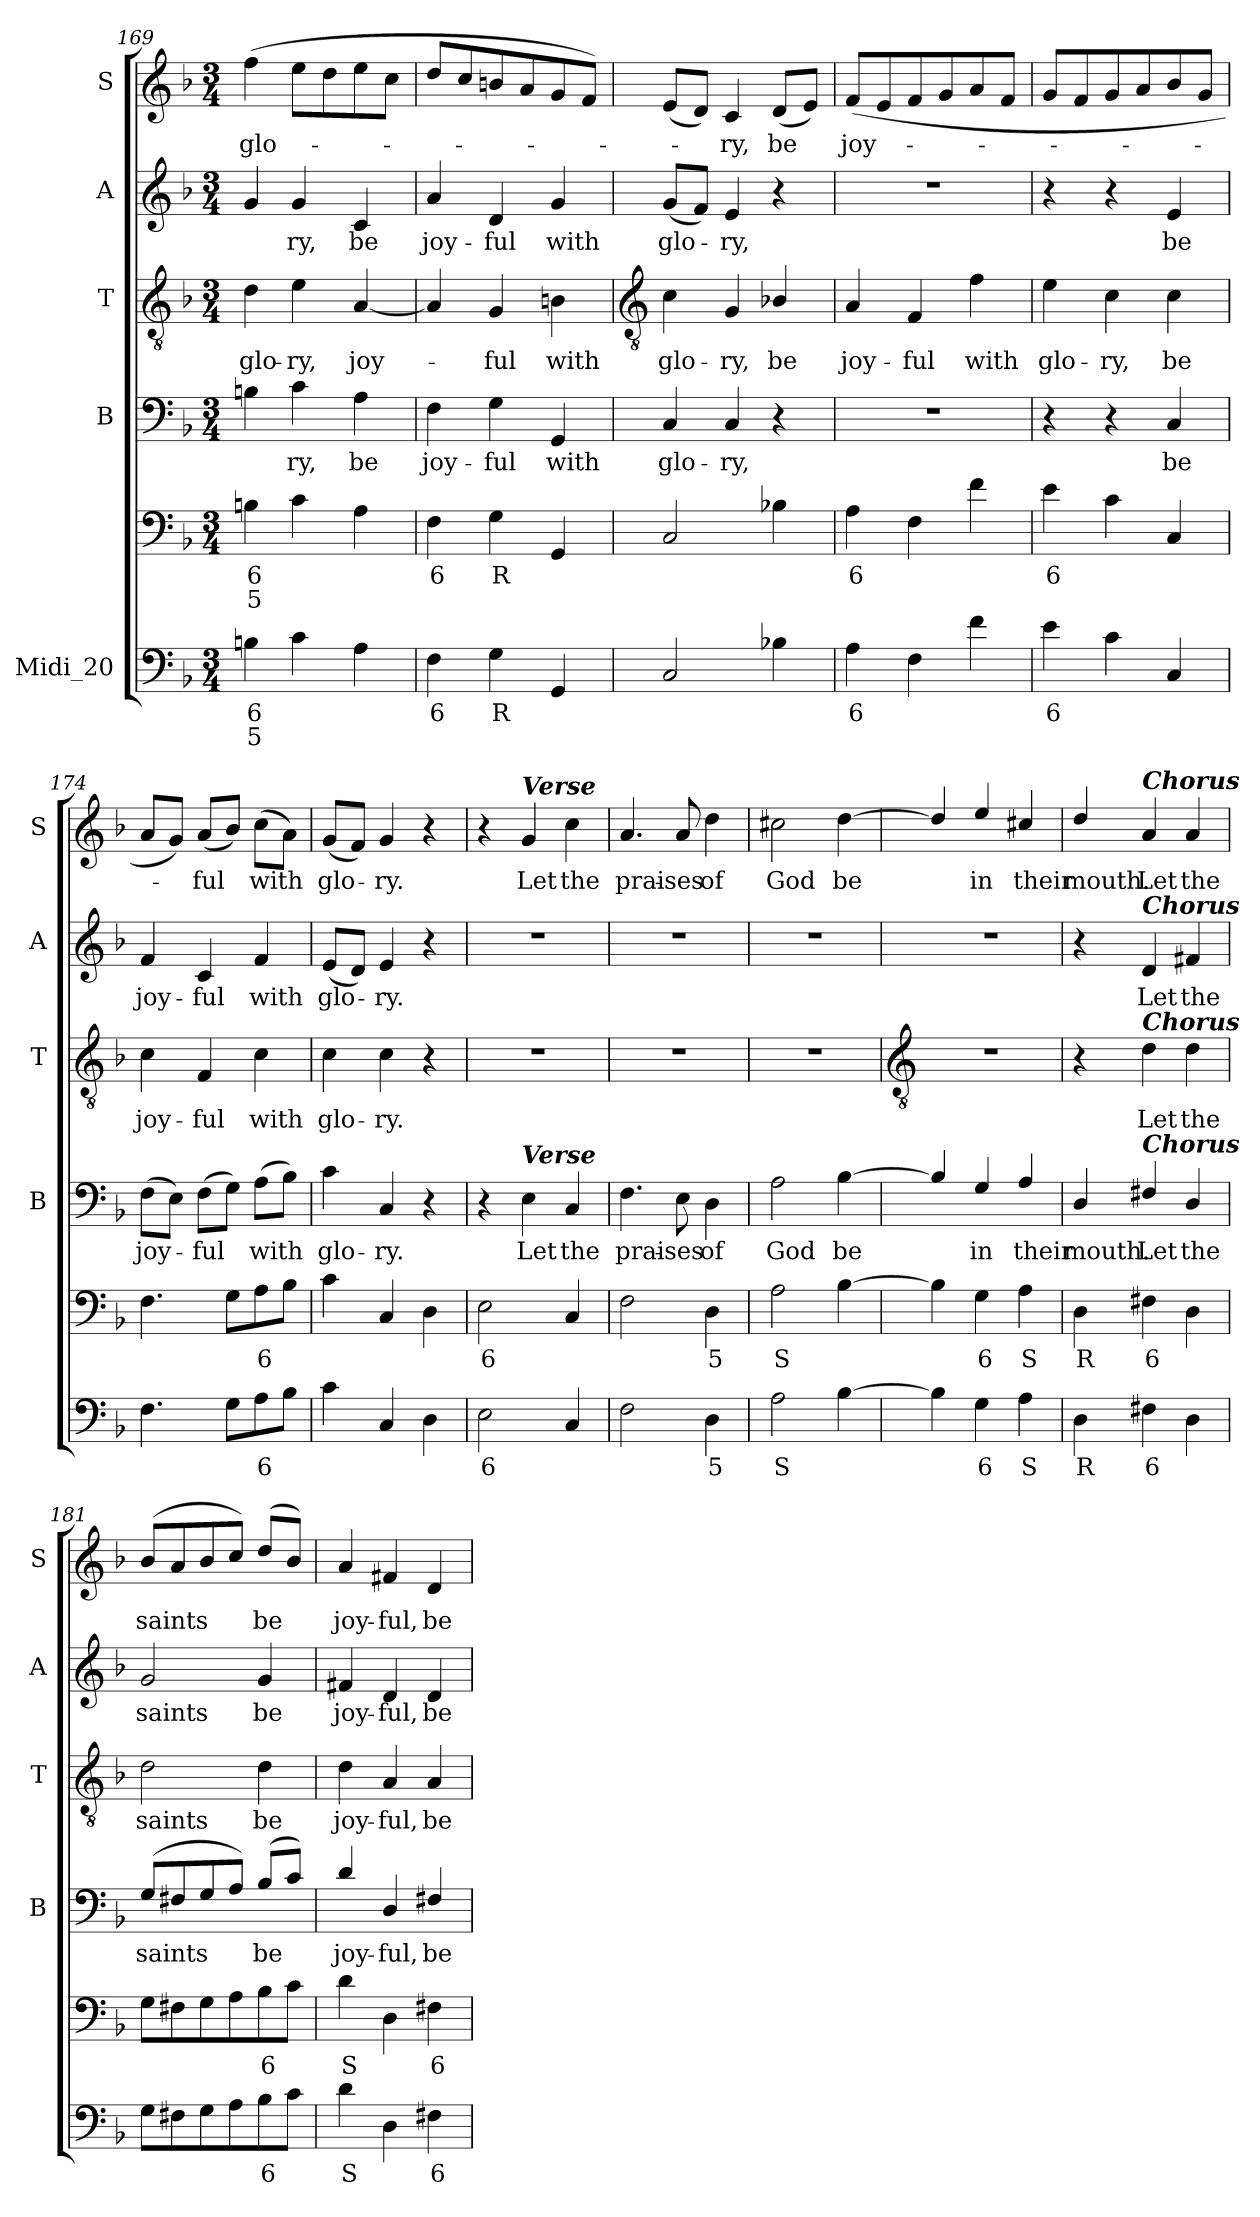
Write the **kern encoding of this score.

**kern	**text	**text	**kern	**text	**text	**kern	**text	**kern	**text	**kern	**text	**kern	**text
*part5	*part5	*part5	*part5	*part5	*part5	*part4	*part4	*part3	*part3	*part2	*part2	*part1	*part1
*staff6	*staff6	*staff6	*staff5	*staff5	*staff5	*staff4	*staff4	*staff3	*staff3	*staff2	*staff2	*staff1	*staff1
*I"Midi_20	*	*	*	*	*	*I"B	*	*I"T	*	*I"A	*	*I"S	*
*	*	*	*	*	*	*I'B	*	*I'T	*	*I'A	*	*I'S	*
*clefF4	*	*	*clefF4	*	*	*clefF4	*	*clefGv2	*	*clefG2	*	*clefG2	*
*k[b-]	*	*	*k[b-]	*	*	*k[b-]	*	*k[b-]	*	*k[b-]	*	*k[b-]	*
*F:	*	*	*F:	*	*	*F:	*	*F:	*	*F:	*	*F:	*
*M3/4	*	*	*M3/4	*	*	*M3/4	*	*M3/4	*	*M3/4	*	*M3/4	*
=169	=169	=169	=169	=169	=169	=169	=169	=169	=169	=169	=169	=169	=169
!	!LO:LY:b	!LO:LY:b	!	!LO:LY:b	!LO:LY:b	!	!	!	!LO:LY:b	!	!	!	!LO:LY:b
4Bn	6	5	4Bn	6	5	4Bn	.	4d	glo-	4g	.	(<4ff	glo-
!	!	!	!	!	!	!	!LO:LY:b	!	!LO:LY:b	!	!LO:LY:b	!	!
4c	.	.	4c	.	.	4c	ry,	4e	-ry,	4g	ry,	8eeL	.
.	.	.	.	.	.	.	.	.	.	.	.	8dd	.
!	!	!	!	!	!	!	!LO:LY:b	!	!LO:LY:b	!	!LO:LY:b	!	!
4A	.	.	4A	.	.	4A	be	[4A	joy-	4c	be	8ee	.
.	.	.	.	.	.	.	.	.	.	.	.	8ccJ	.
=170	=170	=170	=170	=170	=170	=170	=170	=170	=170	=170	=170	=170	=170
!	!LO:LY:b	!	!	!LO:LY:b	!	!	!LO:LY:b	!	!	!	!LO:LY:b	!	!
4F	6	.	4F	6	.	4F	joy-	4A]	.	4a	joy-	8ddL	.
.	.	.	.	.	.	.	.	.	.	.	.	8cc	.
!	!LO:LY:b	!	!	!LO:LY:b	!	!	!LO:LY:b	!	!LO:LY:b	!	!LO:LY:b	!	!
4G	R	.	4G	R	.	4G	-ful	4G	ful	4d	-ful	8bn	.
.	.	.	.	.	.	.	.	.	.	.	.	8a	.
!	!	!	!	!	!	!	!LO:LY:b	!	!LO:LY:b	!	!LO:LY:b	!	!
4GG	.	.	4GG	.	.	4GG	with	4Bn	with	4g	with	8g	.
.	.	.	.	.	.	.	.	.	.	.	.	8fJ)	.
!!LO:LB:g=z
=171	=171	=171	=171	=171	=171	=171	=171	=171	=171	=171	=171	=171	=171
*	*	*	*	*	*	*	*	*clefGv2	*	*	*	*	*
!	!	!	!	!	!	!	!LO:LY:b	!	!LO:LY:b	!	!LO:LY:b	!	!
2C	.	.	2C	.	.	4C	glo-	4c	glo-	(<8gL	glo-	(<8eL	.
.	.	.	.	.	.	.	.	.	.	8fJ)	.	8dJ)	.
!	!	!	!	!	!	!	!LO:LY:b	!	!LO:LY:b	!	!LO:LY:b	!	!LO:LY:b
.	.	.	.	.	.	4C	-ry,	4G	-ry,	4e	ry,	4c	ry,
!	!	!	!	!	!	!	!	!	!LO:LY:b	!	!	!	!LO:LY:b
4B-X	.	.	4B-X	.	.	4r	.	4B-X/	be	4r	.	(<8dL	be
.	.	.	.	.	.	.	.	.	.	.	.	8eJ)	.
=172	=172	=172	=172	=172	=172	=172	=172	=172	=172	=172	=172	=172	=172
!	!LO:LY:b	!	!	!LO:LY:b	!	!LO:N:vis=1	!	!	!LO:LY:b	!LO:N:vis=1	!	!	!LO:LY:b
4A	6	.	4A	6	.	2.r	.	4A	joy-	2.r	.	(<8fL	joy-
.	.	.	.	.	.	.	.	.	.	.	.	8e	.
!	!	!	!	!	!	!	!	!	!LO:LY:b	!	!	!	!
4F	.	.	4F	.	.	.	.	4F	-ful	.	.	8f	.
.	.	.	.	.	.	.	.	.	.	.	.	8g	.
!	!	!	!	!	!	!	!	!	!LO:LY:b	!	!	!	!
4f	.	.	4f	.	.	.	.	4f	with	.	.	8a	.
.	.	.	.	.	.	.	.	.	.	.	.	8fJ	.
=173	=173	=173	=173	=173	=173	=173	=173	=173	=173	=173	=173	=173	=173
!	!LO:LY:b	!	!	!LO:LY:b	!	!	!	!	!LO:LY:b	!	!	!	!
4e	6	.	4e	6	.	4r	.	4e	glo-	4r	.	8gL	.
.	.	.	.	.	.	.	.	.	.	.	.	8f	.
!	!	!	!	!	!	!	!	!	!LO:LY:b	!	!	!	!
4c	.	.	4c	.	.	4r	.	4c	-ry,	4r	.	8g	.
.	.	.	.	.	.	.	.	.	.	.	.	8a	.
!	!	!	!	!	!	!	!LO:LY:b	!	!LO:LY:b	!	!LO:LY:b	!	!
4C	.	.	4C	.	.	4C	be	4c	be	4e	be	8b-	.
.	.	.	.	.	.	.	.	.	.	.	.	8gJ	.
=174	=174	=174	=174	=174	=174	=174	=174	=174	=174	=174	=174	=174	=174
!	!	!	!	!	!	!	!LO:LY:b	!	!LO:LY:b	!	!LO:LY:b	!	!
4.F	.	.	4.F	.	.	(>8FL	joy-	4c	joy-	4f	joy-	8aL	.
.	.	.	.	.	.	8EJ)	.	.	.	.	.	8gJ)	.
!	!	!	!	!	!	!	!LO:LY:b	!	!LO:LY:b	!	!LO:LY:b	!	!LO:LY:b
.	.	.	.	.	.	(>8FL	ful	4F	-ful	4c	-ful	(<8aL	ful
8GL	.	.	8GL	.	.	8GJ)	.	.	.	.	.	8b-J)	.
!	!LO:LY:b	!	!	!LO:LY:b	!	!	!LO:LY:b	!	!LO:LY:b	!	!LO:LY:b	!	!LO:LY:b
8A	6	.	8A	6	.	(>8AL	with	4c	with	4f	with	(>8ccL	with
8B-J	.	.	8B-J	.	.	8B-J)	.	.	.	.	.	8aJ)	.
=175	=175	=175	=175	=175	=175	=175	=175	=175	=175	=175	=175	=175	=175
!	!	!	!	!	!	!	!LO:LY:b	!	!LO:LY:b	!	!LO:LY:b	!	!LO:LY:b
4c	.	.	4c	.	.	4c	glo-	4c	glo-	(<8eL	glo-	(<8gL	glo-
.	.	.	.	.	.	.	.	.	.	8dJ)	.	8fJ)	.
!	!	!	!	!	!	!	!LO:LY:b	!	!LO:LY:b	!	!LO:LY:b	!	!LO:LY:b
4C	.	.	4C	.	.	4C	-ry.	4c	-ry.	4e	ry.	4g	ry.
4D	.	.	4D	.	.	4r	.	4r	.	4r	.	4r	.
=176	=176	=176	=176	=176	=176	=176	=176	=176	=176	=176	=176	=176	=176
!	!LO:LY:b	!	!	!LO:LY:b	!	!	!	!LO:N:vis=1	!	!LO:N:vis=1	!	!	!
2E	6	.	2E	6	.	4r	.	2.r	.	2.r	.	4r	.
!	!	!	!	!	!	!	!	!	!	!	!	!LO:TX:a:Bi:t=Verse	!
!	!	!	!	!	!	!LO:TX:a:Bi:t=Verse	!	!	!	!	!	!	!
!	!	!	!	!	!	!	!LO:LY:b	!	!	!	!	!	!LO:LY:b
.	.	.	.	.	.	4E	Let	.	.	.	.	4g	Let
!	!	!	!	!	!	!	!LO:LY:b	!	!	!	!	!	!LO:LY:b
4C	.	.	4C	.	.	4C	the	.	.	.	.	4cc	the
=177	=177	=177	=177	=177	=177	=177	=177	=177	=177	=177	=177	=177	=177
!	!	!	!	!	!	!	!LO:LY:b	!LO:N:vis=1	!	!LO:N:vis=1	!	!	!LO:LY:b
2F	.	.	2F	.	.	4.F	prai-	2.r	.	2.r	.	4.a	prai-
!	!	!	!	!	!	!	!LO:LY:b	!	!	!	!	!	!LO:LY:b
.	.	.	.	.	.	8E	-ses	.	.	.	.	8a	-ses
!	!LO:LY:b	!	!	!LO:LY:b	!	!	!LO:LY:b	!	!	!	!	!	!LO:LY:b
4D	5	.	4D	5	.	4D	of	.	.	.	.	4dd	of
=178	=178	=178	=178	=178	=178	=178	=178	=178	=178	=178	=178	=178	=178
!	!LO:LY:b	!	!	!LO:LY:b	!	!	!LO:LY:b	!LO:N:vis=1	!	!LO:N:vis=1	!	!	!LO:LY:b
2A	S	.	2A	S	.	2A	God	2.r	.	2.r	.	2cc#X	God
!	!	!	!	!	!	!	!LO:LY:b	!	!	!	!	!	!LO:LY:b
[4B-	.	.	[4B-	.	.	[4B-	be	.	.	.	.	[4dd	be
!!LO:LB:g=z
=179	=179	=179	=179	=179	=179	=179	=179	=179	=179	=179	=179	=179	=179
*	*	*	*	*	*	*	*	*clefGv2	*	*	*	*	*
*	*	*	*	*	*	*^	*	*	*	*	*	*^	*
!	!	!	!	!	!	!	!LO:N:vis=1	!	!LO:N:vis=1	!	!LO:N:vis=1	!	!	!LO:N:vis=1	!
4B-]	.	.	4B-]	.	.	4B-]	2.ryy	.	2.r	.	2.r	.	4dd]	2.ryy	.
!	!LO:LY:b	!	!	!LO:LY:b	!	!	!	!LO:LY:b	!	!	!	!	!	!	!LO:LY:b
4G	6	.	4G	6	.	4G	.	in	.	.	.	.	4ee	.	in
!	!LO:LY:b	!	!	!LO:LY:b	!	!	!	!LO:LY:b	!	!	!	!	!	!	!LO:LY:b
4A	S	.	4A	S	.	4A	.	their	.	.	.	.	4cc#X	.	their
=180	=180	=180	=180	=180	=180	=180	=180	=180	=180	=180	=180	=180	=180	=180	=180
!	!LO:LY:b	!	!	!LO:LY:b	!	!	!LO:N:vis=1	!LO:LY:b	!	!	!	!	!	!LO:N:vis=1	!LO:LY:b
4D	R	.	4D	R	.	4D	2.ryy	mouth.	4r	.	4r	.	4dd	2.ryy	mouth.
!	!	!	!	!	!	!	!	!	!	!	!	!	!LO:TX:a:Bi:t=Chorus	!	!
!	!	!	!	!	!	!	!	!	!	!	!LO:TX:a:Bi:t=Chorus	!	!	!	!
!	!	!	!	!	!	!	!	!	!LO:TX:a:Bi:t=Chorus	!	!	!	!	!	!
!	!	!	!	!	!	!LO:TX:a:Bi:t=Chorus	!	!	!	!	!	!	!	!	!
!	!LO:LY:b	!	!	!LO:LY:b	!	!	!	!LO:LY:b	!	!LO:LY:b	!	!LO:LY:b	!	!	!LO:LY:b
4F#X	6	.	4F#X	6	.	4F#X	.	Let	4d	Let	4d	Let	4a	.	Let
!	!	!	!	!	!	!	!	!LO:LY:b	!	!LO:LY:b	!	!LO:LY:b	!	!	!LO:LY:b
4D	.	.	4D	.	.	4D	.	the	4d	the	4f#X	the	4a	.	the
=181	=181	=181	=181	=181	=181	=181	=181	=181	=181	=181	=181	=181	=181	=181	=181
!	!	!	!	!	!	!	!LO:N:vis=1	!LO:LY:b	!	!LO:LY:b	!	!LO:LY:b	!	!LO:N:vis=1	!LO:LY:b
8GL	.	.	8GL	.	.	(>8GL	2.ryy	saints	2d	saints	2g	saints	(>8b-L	2.ryy	saints
8F#X	.	.	8F#X	.	.	8F#X	.	.	.	.	.	.	8a	.	.
8G	.	.	8G	.	.	8G	.	.	.	.	.	.	8b-	.	.
8A	.	.	8A	.	.	8AJ)	.	.	.	.	.	.	8ccJ)	.	.
!	!LO:LY:b	!	!	!LO:LY:b	!	!	!	!LO:LY:b	!	!LO:LY:b	!	!LO:LY:b	!	!	!LO:LY:b
8B-	6	.	8B-	6	.	(>8B-L	.	be	4d	be	4g	be	(>8ddL	.	be
8cJ	.	.	8cJ	.	.	8cJ)	.	.	.	.	.	.	8b-J)	.	.
=182	=182	=182	=182	=182	=182	=182	=182	=182	=182	=182	=182	=182	=182	=182	=182
!	!LO:LY:b	!	!	!LO:LY:b	!	!	!LO:N:vis=1	!LO:LY:b	!	!LO:LY:b	!	!LO:LY:b	!	!LO:N:vis=1	!LO:LY:b
4d	S	.	4d	S	.	4d	2.ryy	joy-	4d	joy-	4f#X	joy-	4a	2.ryy	joy-
!	!	!	!	!	!	!	!	!LO:LY:b	!	!LO:LY:b	!	!LO:LY:b	!	!	!LO:LY:b
4D	.	.	4D	.	.	4D	.	-ful,	4A	-ful,	4d	-ful,	4f#X	.	-ful,
!	!LO:LY:b	!	!	!LO:LY:b	!	!	!	!LO:LY:b	!	!LO:LY:b	!	!LO:LY:b	!	!	!LO:LY:b
4F#X	6	.	4F#X	6	.	4F#X	.	be	4A	be	4d	be	4d	.	be
*	*	*	*	*	*	*v	*v	*	*	*	*	*	*v	*v	*
=	=	=	=	=	=	=	=	=	=	=	=	=	=
*-	*-	*-	*-	*-	*-	*-	*-	*-	*-	*-	*-	*-	*-
